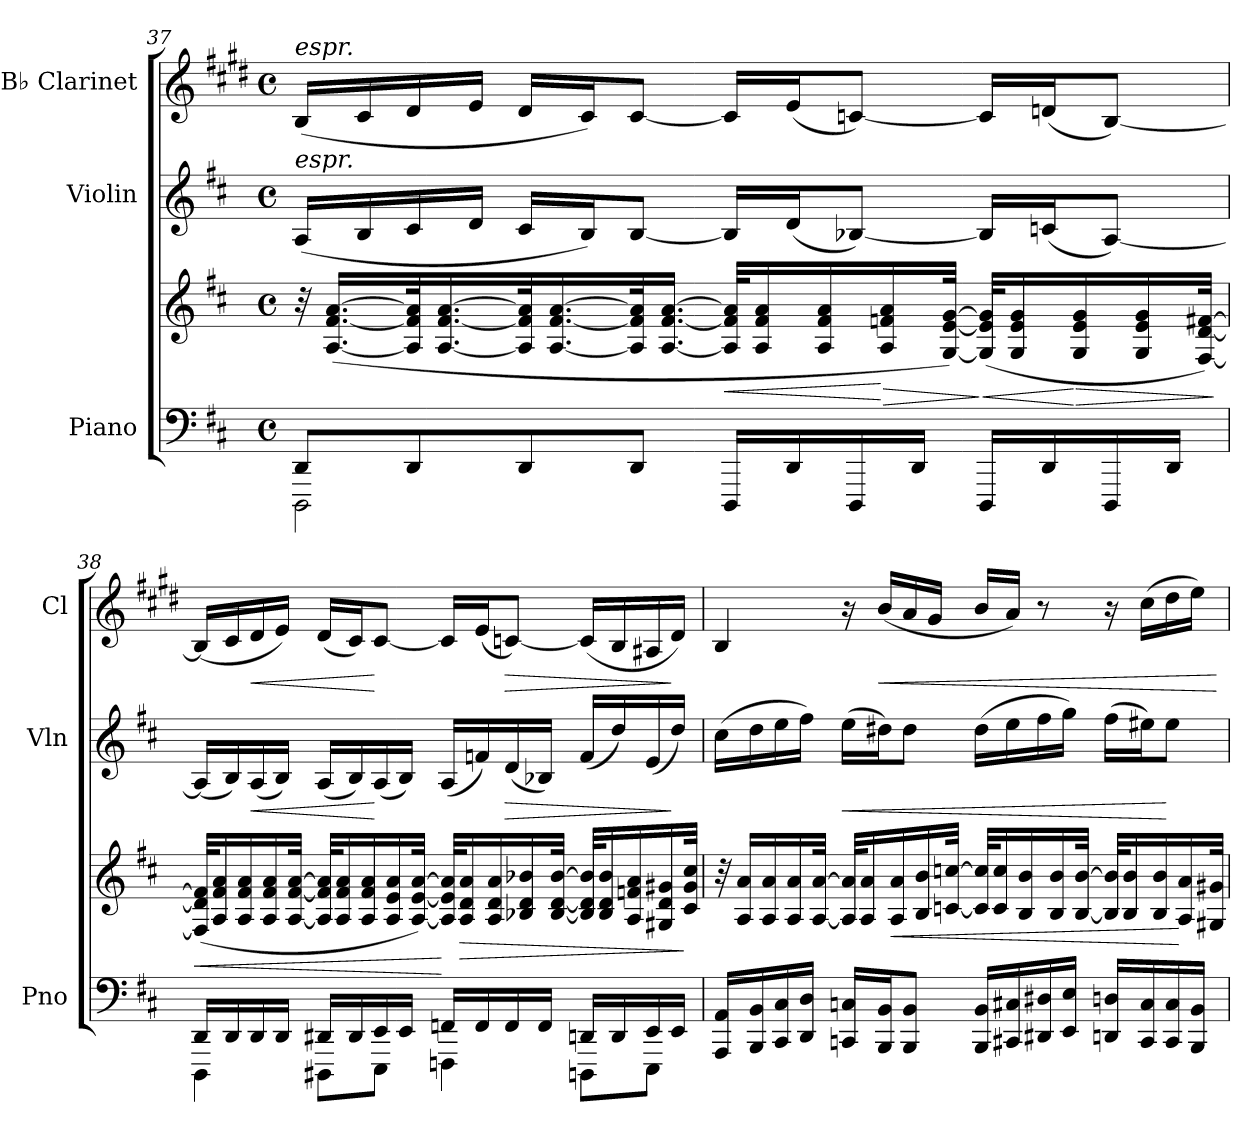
**kern	**kern	**dynam	**kern	**dynam	**kern	**dynam
*part3	*part3	*part3	*part2	*part2	*part1	*part1
*staff4	*staff3	*staff3/4	*staff2	*staff2	*staff1	*staff1
*I"Piano	*	*	*I"Violin	*	*I"B♭ Clarinet	*
*I'Pno	*	*	*I'Vln	*	*I'Cl	*
!!LO:LB:g=z
*clefF4	*clefG2	*	*clefG2	*	*clefG2	*
*	*	*	*	*	*ITrd1c2	*
*k[f#c#]	*k[f#c#]	*	*k[f#c#]	*	*k[f#c#]	*
*M4/4	*M4/4	*	*M4/4	*	*M4/4	*
*met(c)	*met(c)	*	*met(c)	*	*met(c)	*
=37	=37	=37	=37	=37	=37	=37
*^	*	*	*	*	*	*
!	!	!	!	!	!	!LO:TX:a:i:t=espr.	!
!	!	!	!	!LO:TX:a:i:t=espr.	!	!	!
8DD/L	2DDD\	32r	.	(<16A/LL	.	(<16A/LL	.
.	.	(>[16.A/ [16.f#/ [16.a/LL	.	.	.	.	.
.	.	.	.	16B/	.	16B/	.
8DD/	.	32A/] 32f#/] 32a/]K	.	16c#/	.	16c#/	.
.	.	[16.A/ [16.f#/ [16.a/	.	.	.	.	.
.	.	.	.	16d/JJ	.	16d/JJ	.
8DD/	.	32A/] 32f#/] 32a/]K	.	16c#/LL	.	16c#/LL	.
.	.	[16.A/ [16.f#/ [16.a/	.	.	.	.	.
.	.	.	.	16B/J)	.	16B/J)	.
8DD/J	.	32A/] 32f#/] 32a/]K	.	[8B/J	.	[8B/J	.
.	.	[16.A/ [16.f#/ [16.a/JJ	.	.	.	.	.
!	!	!	!LO:HP:b	!	!	!	!
16DDD/LL	2ryy	32A/] 32f#/] 32a/]KLL	<	16B/LL]	.	16B/LL]	.
.	.	16A/ 16f#/ 16a/	.	.	.	.	.
16DD/	.	.	.	(<16d/J	.	(<16d/J	.
.	.	16A/ 16f#/ 16a/	.	.	.	.	.
16DDD/	.	.	.	[8B-X/J)	.	[8B-X/J)	.
!	!	!	!LO:HP:n=1:b	!	!	!	!
.	.	16A/ 16fn/ 16a/	[ >	.	.	.	.
16DD/JJ	.	.	.	.	.	.	.
.	.	[32G/ [32e/ [32g/JJk)	.	.	.	.	.
!	!	!	!LO:HP:n=1:b	!	!	!	!
16DDD/LL	.	(>32G/] 32e/] 32g/]KLL	] <	16B-/LL]	.	16B-/LL]	.
.	.	16G/ 16e/ 16g/	.	.	.	.	.
16DD/	.	.	.	(<16cn/J	.	(<16cn/J	.
!	!	!	!LO:HP:n=1:b	!	!	!	!
.	.	16G/ 16e/ 16g/	[ >	.	.	.	.
16DDD/	.	.	.	[8A/J)	.	[8A/J)	.
.	.	16G/ 16e/ 16g/	.	.	.	.	.
16DD/JJ	.	.	.	.	.	.	.
.	.	[32F#/ [32d/ [32f#X/JJk)	.	.	.	.	.
*v	*v	*	*	*	*	*	*
.	.	]	.	.	.	.
=38	=38	=38	=38	=38	=38	=38
*^	*	*	*	*	*	*
!	!	!	!LO:HP:b	!	!	!	!
16DD/LL	4DDD\	(>32F#/] 32d/] 32f#/]KLL	<	(<16A/LL]	.	(<16A/LL]	.
.	.	16A/ 16f#/ 16a/	.	.	.	.	.
16DD/	.	.	.	16B/)	.	16B/	.
.	.	16A/ 16f#/ 16a/	.	.	.	.	.
!	!	!	!	!	!LO:HP:b	!	!LO:HP:b
16DD/	.	.	.	(<16A/	<	16c#/	<
.	.	16A/ 16f#/ 16a/	.	.	.	.	.
16DD/JJ	.	.	.	16B/JJ)	.	16d/JJ)	.
.	.	[32A/ [32f#/ [32a/JJk	.	.	.	.	.
16DD#X/LL	8DDD#X\L	32A/] 32f#/] 32a/]KLL	.	(<16A/LL	.	(<16c#/LL	.
.	.	16A/ 16f#/ 16a/	.	.	.	.	.
16DD#/	.	.	.	16B/)	.	16B/J)	.
.	.	16A/ 16f#/ 16a/	.	.	.	.	.
16EE/	8EEE\J	.	.	(<16A/	[	[8B/J	[
.	.	16A/ 16e/ 16a/	.	.	.	.	.
16EE/JJ	.	.	.	16B/JJ)	.	.	.
.	.	[32A/ [32e/ [32a/JJk)	.	.	.	.	.
16FFn/LL	4FFFn\	32A/] 32e/] 32a/]KLL	[	(<16A/LL	.	16B/LL]	.
!	!	!	!LO:HP:b	!	!	!	!
.	.	16A/ 16d/ 16a/	>	.	.	.	.
16FF/	.	.	.	16fn/)	.	(<16d/J	.
.	.	16A/ 16d/ 16a/	.	.	.	.	.
!	!	!	!	!	!LO:HP:b	!	!LO:HP:b
16FF/	.	.	.	(<16d/	>	[8B-X/J)	>
.	.	16B-X/ 16d/ 16b-X/	.	.	.	.	.
16FF/JJ	.	.	.	16B-X/JJ)	.	.	.
.	.	[32B-/ [32d/ [32b-/JJk	.	.	.	.	.
16DDn/LL	8DDDn\L	32B-/] 32d/] 32b-/]KLL	.	(<16f/LL	.	(<16B-/LL]	.
.	.	16B-/ 16d/ 16b-/	.	.	.	.	.
16DD/	.	.	.	16dd/)	.	16A/	.
.	.	16A/ 16fn/ 16a/	.	.	.	.	.
16EE/	8EEE\J	.	.	(<16e/	.	16G#X/	.
.	.	16G#X/ 16d/ 16g#X/	.	.	.	.	.
16EE/JJ	.	.	.	16dd/JJ)	]	16c#/JJ)	]
.	.	32c#/ 32g#/ 32cc#/JJk	]	.	.	.	.
*v	*v	*	*	*	*	*	*
!!LO:PB:g=z
=39	=39	=39	=39	=39	=39	=39
16AAA/ 16AA/LL	32r	.	(>16cc#\LL	.	4A/	.
.	16A/ 16a/LL	.	.	.	.	.
16BBB/ 16BB/	.	.	16dd\	.	.	.
.	16A/ 16a/	.	.	.	.	.
16CC#/ 16C#/	.	.	16ee\	.	.	.
.	16A/ 16a/	.	.	.	.	.
16DD/ 16D/JJ	.	.	16ff#\JJ)	.	.	.
.	[32A/ [32a/JJk	.	.	.	.	.
!	!	!	!	!LO:HP:b	!	!
16CCn/ 16Cn/LL	32A/] 32a/]KLL	.	(>16ee\LL	<	16r	.
.	16A/ 16a/	.	.	.	.	.
!	!	!	!	!	!	!LO:HP:b
16BBB/ 16BB/J	.	.	16dd#X\J)	.	(<16a/LL	<
!	!	!LO:HP:b	!	!	!	!
.	16A/ 16a/	<	.	.	.	.
8BBB/ 8BB/J	.	.	8dd#\J	.	16g/	.
.	16B/ 16b/	.	.	.	.	.
.	.	.	.	.	16f#/JJ	.
.	[32cn/ [32ccn/JJk	.	.	.	.	.
16BBB/ 16BB/LL	32c/] 32cc/]KLL	.	(>16dd#\LL	.	16a/LL	.
.	16c/ 16cc/	.	.	.	.	.
16CC#X/ 16C#X/	.	.	16ee\	.	16g/JJ)	.
.	16B/ 16b/	.	.	.	.	.
16DD#X/ 16D#X/	.	.	16ff#\	.	8r	.
.	16B/ 16b/	.	.	.	.	.
16EE/ 16E/JJ	.	.	16gg\JJ)	.	.	.
.	[32B/ [32b/JJk	.	.	.	.	.
16DDn/ 16Dn/LL	32B/] 32b/]KLL	.	(>16ff#\LL	.	16r	.
.	16B/ 16b/	.	.	.	.	.
16CC#/ 16C#/	.	.	16ee#X\J)	.	(>16b\LL	.
.	16B/ 16b/	.	.	.	.	.
16CC#/ 16C#/	.	.	8ee#\J	[	16cc#\	.
.	16A/ 16a/	[	.	.	.	.
16BBB/ 16BB/JJ	.	.	.	.	16dd\JJ)	.
.	32G#X/ 32g#X/JJk	.	.	.	.	.
.	.	.	.	.	.	[
=	=	=	=	=	=	=
*-	*-	*-	*-	*-	*-	*-
